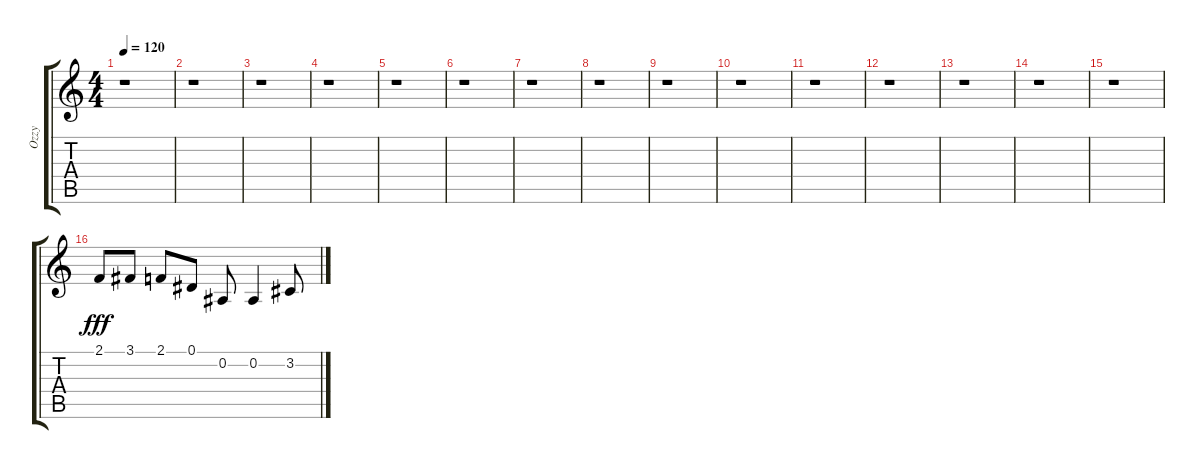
\track ("Ozzy" "Ozzy") {instrument trumpet}
\staff {score tabs}
\tuning (Eb4 Bb3 Gb3 Db3 Bb2 F2) {hide}
\ts (4 4)
\tempo 120
\clef g2
\ks c
r.1{dy fff} |
r.1 |
r.1 |
r.1 |
r.1 |
r.1 |
r.1 |
r.1 |
r.1 |
r.1 |
r.1 |
r.1 |
r.1 |
r.1 |
r.1 |
2.1.8 3.1.8 2.1.8 0.1.8 0.2.8 0.2.4 3.2.8
